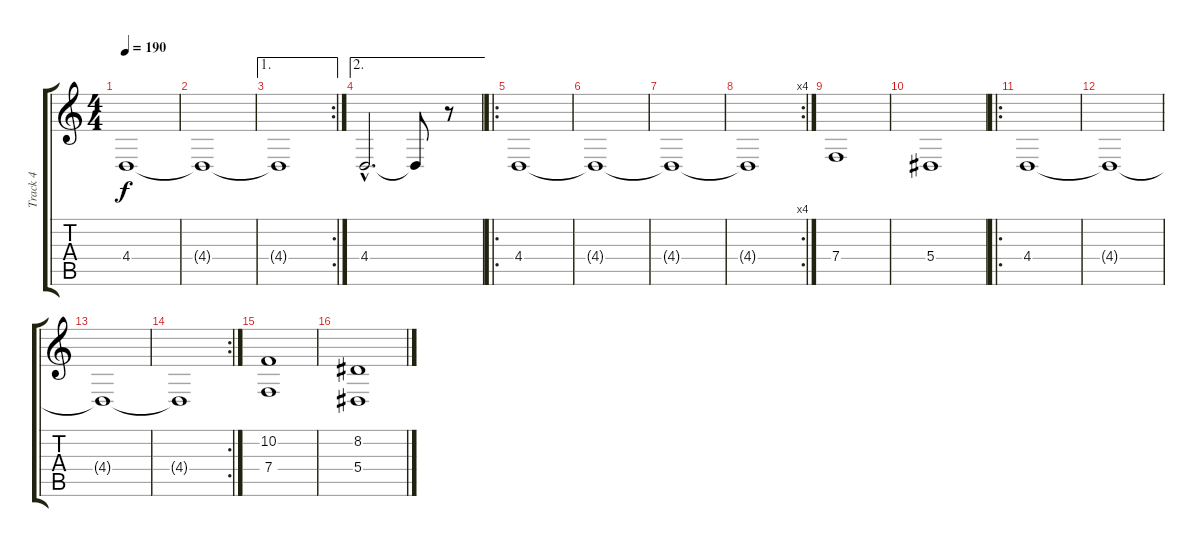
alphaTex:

\track ("Track 4" "Track 4") {instrument stringensemble2}
\staff {score tabs}
\tuning (C4 G3 Eb3 Bb2 F2 C2) {hide}
\ts (4 4)
\tempo 190
\clef g2
\ks c
4.4{t}.1{dy f} |
4.4{t}.1 |
\ae 1
\rc 2
4.4{t}.1 |
\ae 2
4.4{hac}.2{d} 4.4{t}.8 r.8 |
\ro
4.4.1 |
4.4{t}.1 |
4.4{t}.1 |
\rc 4
4.4{t}.1 |
7.4.1 |
5.4.1 |
\ro
4.4.1 |
4.4{t}.1 |
4.4{t}.1 |
\rc 2
4.4{t}.1 |
(10.2 7.4).1 |
(8.2 5.4).1
